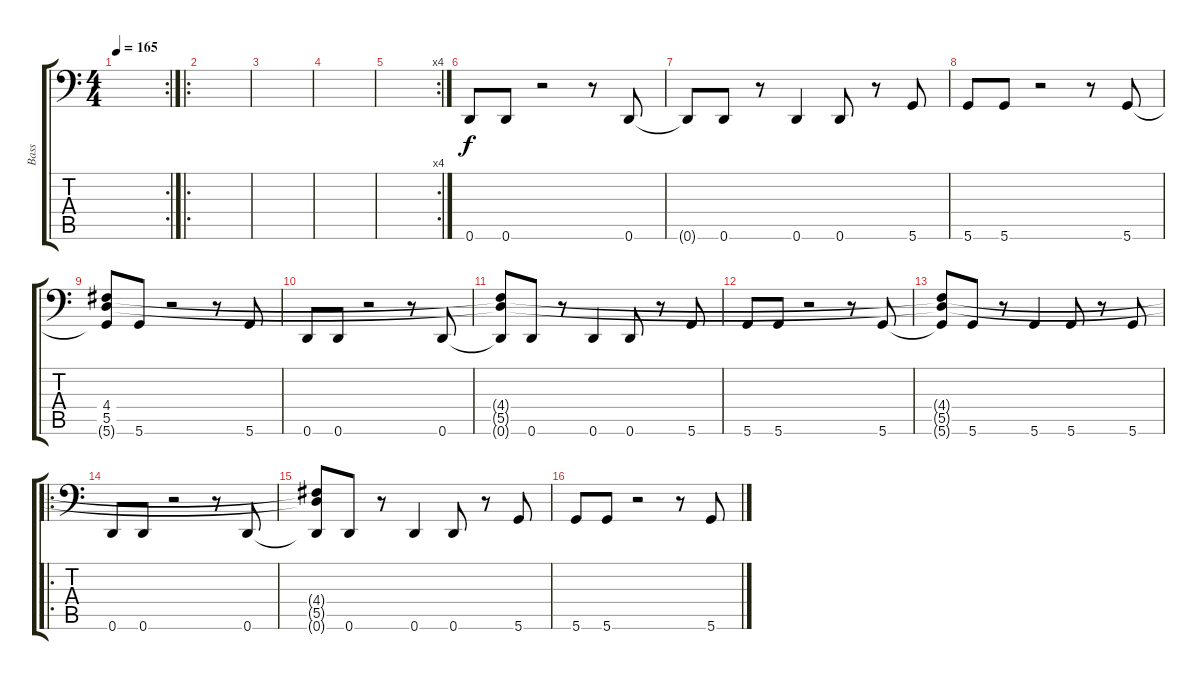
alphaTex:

\track ("Bass" "Bass") {instrument acousticguitarsteel}
\staff {score tabs}
\tuning (E4 B3 G2 D2 A1 D1) {hide}
\rc 2
\ts (4 4)
\tempo 165
\clef f4
\ks c
|
\ro
|
|
|
\rc 4
|
0.6.8 0.6.8 r.2 r.8 0.6.8 |
0.6{t}.8 0.6.8 r.8 0.6.4 0.6.8 r.8 5.6.8 |
5.6.8 5.6.8 r.2 r.8 5.6.8 |
(4.4 5.5 5.6{t}).8 5.6.8 r.2 r.8 5.6.8 |
0.6.8 0.6.8 r.2 r.8 0.6.8 |
(4.4{t} 5.5{t} 0.6{t}).8 0.6.8 r.8 0.6.4 0.6.8 r.8 5.6.8 |
5.6.8 5.6.8 r.2 r.8 5.6.8 |
(4.4{t} 5.5{t} 5.6{t}).8 5.6.8 r.8 5.6.4 5.6.8 r.8 5.6.8 |
\ro
0.6.8 0.6.8 r.2 r.8 0.6.8 |
(4.4{t} 5.5{t} 0.6{t}).8 0.6.8 r.8 0.6.4 0.6.8 r.8 5.6.8 |
5.6.8 5.6.8 r.2 r.8 5.6.8
